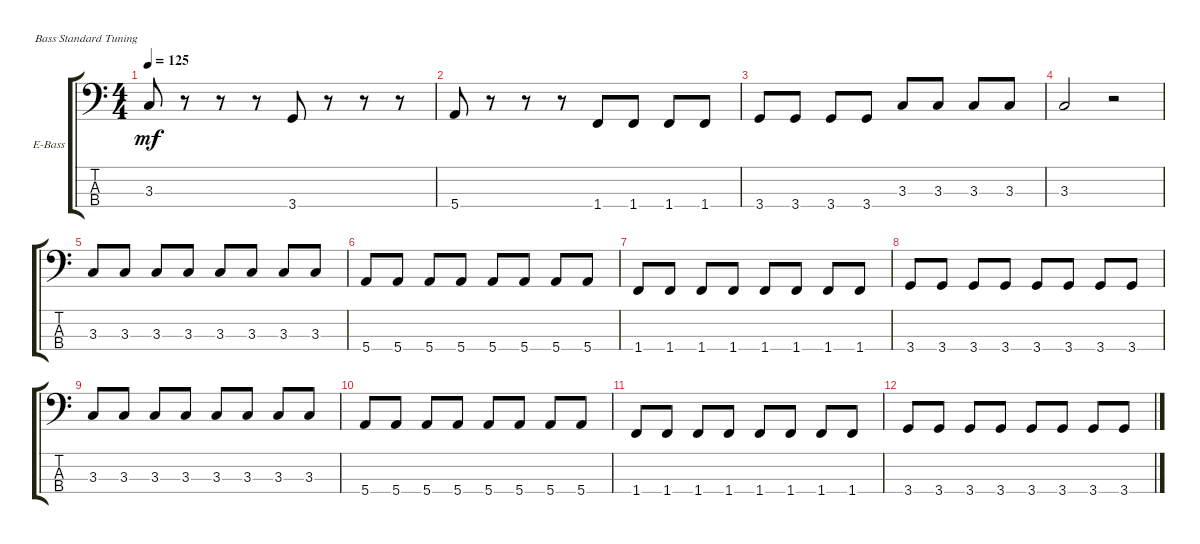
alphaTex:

\defaultSystemsLayout 4
\bracketExtendMode groupsimilarinstruments
\firstSystemTrackNameOrientation horizontal
\otherSystemsTrackNameOrientation horizontal
\track ("Electric Bass" "E-Bass") {instrument electricbassfinger}
\staff {score tabs}
\tuning (G2 D2 A1 E1)
\ts (4 4)
\tempo 125
\clef f4
\scale
0.485477
\ks c
3.3.8{dy mf instrument electricbassfinger} r.8 r.8 r.8 3.4.8 r.8 r.8 r.8 |
\scale
0.257261 5.4.8 r.8 r.8 r.8 1.4.8 1.4.8 1.4.8 1.4.8 |
\scale
0.257261 3.4.8 3.4.8 3.4.8 3.4.8 3.3.8 3.3.8 3.3.8 3.3.8 |
3.3.2 r.2 |
3.3.8 3.3.8 3.3.8 3.3.8 3.3.8 3.3.8 3.3.8 3.3.8 |
5.4.8 5.4.8 5.4.8 5.4.8 5.4.8 5.4.8 5.4.8 5.4.8 |
1.4.8 1.4.8 1.4.8 1.4.8 1.4.8 1.4.8 1.4.8 1.4.8 |
3.4.8 3.4.8 3.4.8 3.4.8 3.4.8 3.4.8 3.4.8 3.4.8 |
3.3.8 3.3.8 3.3.8 3.3.8 3.3.8 3.3.8 3.3.8 3.3.8 |
5.4.8 5.4.8 5.4.8 5.4.8 5.4.8 5.4.8 5.4.8 5.4.8 |
1.4.8 1.4.8 1.4.8 1.4.8 1.4.8 1.4.8 1.4.8 1.4.8 |
3.4.8 3.4.8 3.4.8 3.4.8 3.4.8 3.4.8 3.4.8 3.4.8
